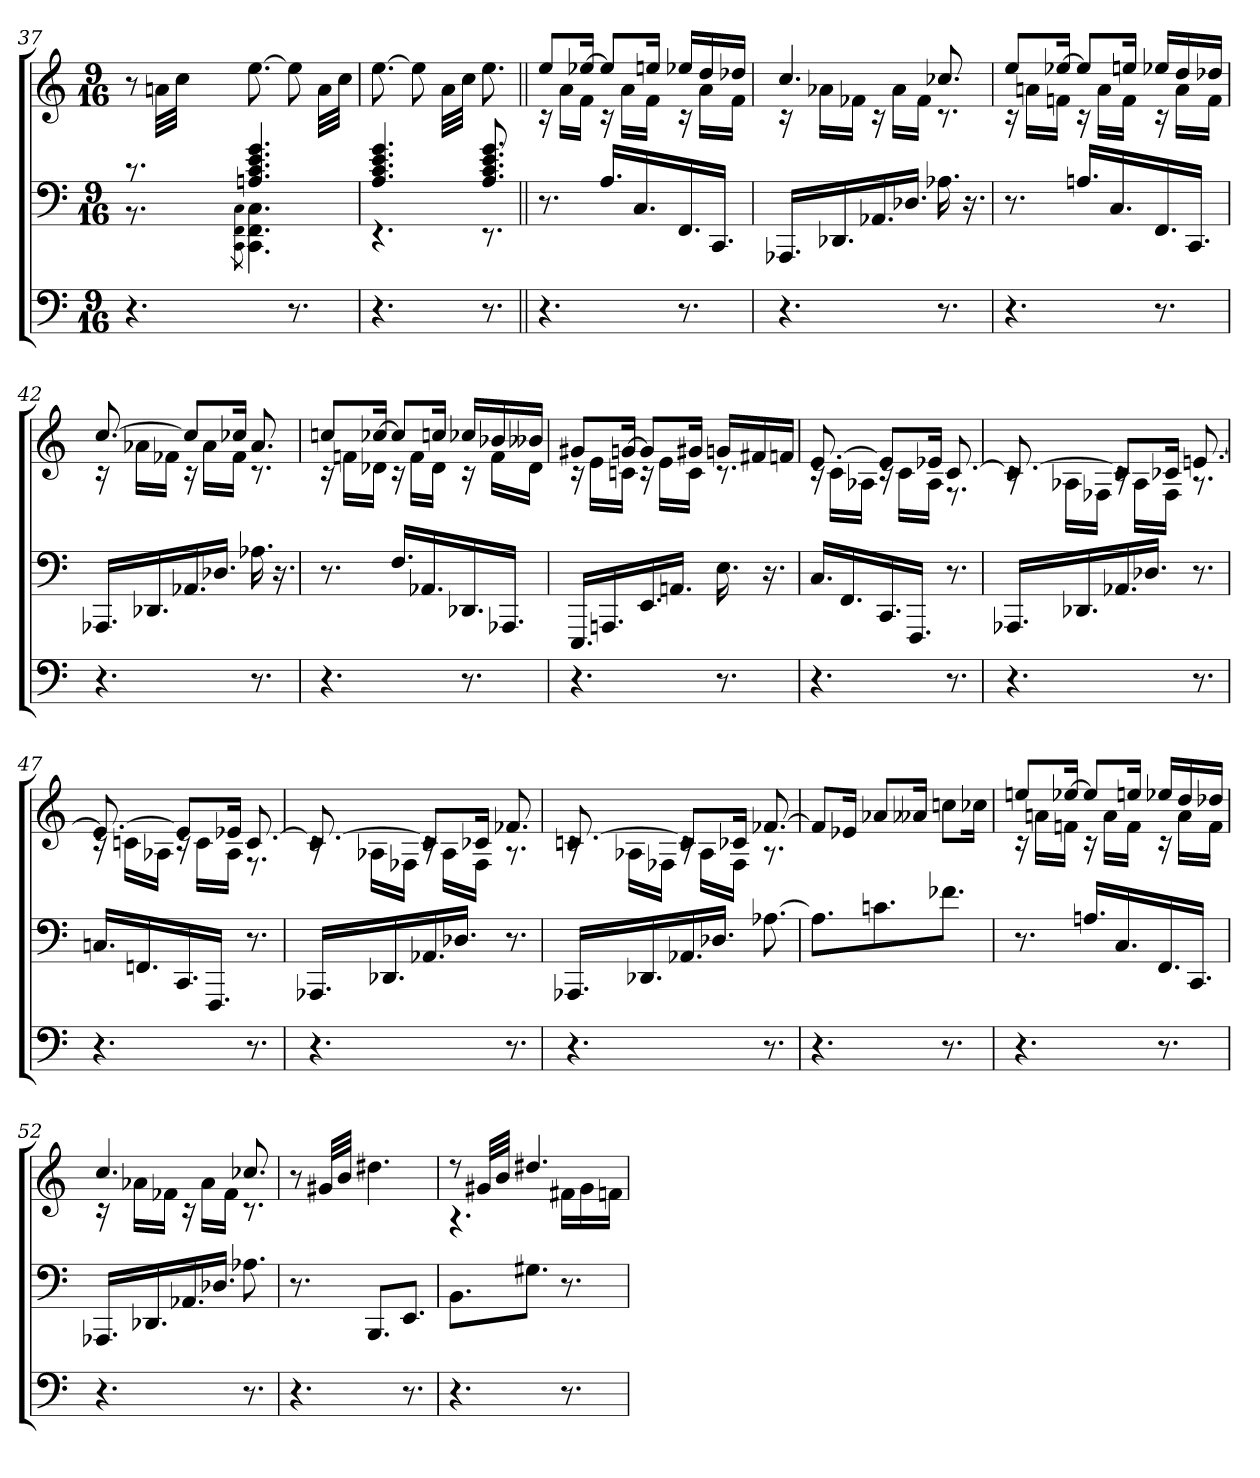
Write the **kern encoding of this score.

**kern	**kern	**kern
*part3	*part2	*part1
*staff3	*staff2	*staff1
*clefF4	*clefF4	*clefG2
*k[]	*k[]	*k[]
*M9/16	*M9/16	*M9/16
=37	=37	=37
*	*^	*
4.r	8.r	8.r	8r
.	.	.	32anLLL
.	.	.	32ccJJJ
.	.	8qCC\ 8qFF\ 8qC\	.
.	4.An 4.c 4.e 4.g	4.CC] 4.FF] 4.C]	[8.ee
8.r	.	.	8ee]
.	.	.	32aLLL
.	.	.	32ccJJJ
=38	=38	=38	=38
4.r	4.A 4.c 4.e 4.g	4.rEE	[8.ee
.	.	.	8ee]
.	.	.	32aLLL
.	.	.	32ccJJJ
8.r	8.A 8.c 8.e 8.g	8.rEE	8.ee
*	*v	*v	*
=39||	=39||	=39||
*	*	*^
4.r	8.r	8eeL	16rc
.	.	.	16aLL
.	.	[16ee-XJk	16fJJ
.	16.ALL	8ee-L]	16rc
.	.	.	16aLL
.	16.C	.	.
.	.	16eenJk	16fJJ
8.r	16.FF	16ee-XLL	16rc
.	.	16dd	16aLL
.	16.CCJJ	.	.
.	.	16dd-XJJ	16fJJ
=40	=40	=40	=40
4.r	16.AAA-XLL	4.cc	16rc
.	.	.	16a-XLL
.	16.DD-X	.	.
.	.	.	16f-XJJ
.	16.AA-X	.	16rc
.	.	.	16a-LL
.	16.D-XJJ	.	.
.	.	.	16f-JJ
8.r	16.A-X	8.cc-X	8.rc
.	16.r	.	.
=41	=41	=41	=41
4.r	8.r	8eeL	16rc
.	.	.	16anLL
.	.	[16ee-XJk	16fnJJ
.	16.AnLL	8ee-L]	16rc
.	.	.	16aLL
.	16.C	.	.
.	.	16eenJk	16fJJ
8.r	16.FF	16ee-XLL	16rc
.	.	16dd	16aLL
.	16.CCJJ	.	.
.	.	16dd-XJJ	16fJJ
=42	=42	=42	=42
4.r	16.AAA-XLL	[8.cc	16rc
.	.	.	16a-XLL
.	16.DD-X	.	.
.	.	.	16f-XJJ
.	16.AA-X	8ccL]	16rc
.	.	.	16a-LL
.	16.D-XJJ	.	.
.	.	16cc-XJk	16f-JJ
8.r	16.A-X	8.a-	8.rc
.	16.r	.	.
=43	=43	=43	=43
4.r	8.r	8ccnL	16rc
.	.	.	16fnLL
.	.	[16cc-XJk	16d-XJJ
.	16.FLL	8cc-L]	16rc
.	.	.	16fLL
.	16.AA-X	.	.
.	.	16ccnJk	16d-JJ
8.r	16.DD-X	16cc-XLL	16rc
.	.	16b-X	16fLL
.	16.AAA-XJJ	.	.
.	.	16b--XJJ	16d-JJ
=44	=44	=44	=44
4.r	16.EEELL	8g#XL	16rc
.	.	.	16eLL
.	16.AAAn	.	.
.	.	[16gnJk	16cnJJ
.	16.EE	8gL]	16rc
.	.	.	16eLL
.	16.AAnJJ	.	.
.	.	16g#XJk	16cJJ
8.r	16.E	16gnLL	8.rc
.	.	16f#X	.
.	16.r	.	.
.	.	16fnJJ	.
=45	=45	=45	=45
4.r	16.CLL	[8.e	16rc
.	.	.	16cLL
.	16.FF	.	.
.	.	.	16A-XJJ
.	16.CC	8eL]	16rc
.	.	.	16cLL
.	16.FFFJJ	.	.
.	.	16e-XJk	16A-JJ
8.r	8.r	[8.c	8.r
=46	=46	=46	=46
4.r	16.AAA-XLL	8.c_	16rc
.	.	.	16A-XLL
.	16.DD-X	.	.
.	.	.	16F-XJJ
.	16.AA-X	8cL]	16rc
.	.	.	16A-LL
.	16.D-XJJ	.	.
.	.	16c-XJk	16F-JJ
8.r	8.r	[8.en	8.r
=47	=47	=47	=47
4.r	16.CnLL	8.e_	16rc
.	.	.	16cnLL
.	16.FFn	.	.
.	.	.	16A-XJJ
.	16.CC	8eL]	16rc
.	.	.	16cLL
.	16.FFFJJ	.	.
.	.	16e-XJk	16A-JJ
8.r	8.r	[8.c	8.r
=48	=48	=48	=48
4.r	16.AAA-XLL	8.c_	16rc
.	.	.	16A-XLL
.	16.DD-X	.	.
.	.	.	16F-XJJ
.	16.AA-X	8cL]	16rc
.	.	.	16A-LL
.	16.D-XJJ	.	.
.	.	16c-XJk	16F-JJ
8.r	8.r	8.f-X	8.r
=49	=49	=49	=49
4.r	16.AAA-XLL	[8.cn	16rc
.	.	.	16A-XLL
.	16.DD-X	.	.
.	.	.	16F-XJJ
.	16.AA-X	8cL]	16rc
.	.	.	16A-LL
.	16.D-XJJ	.	.
.	.	16c-XJk	16F-JJ
8.r	[8.A-X	[8.f-X	8.r
*	*	*v	*v
=50	=50	=50
4.r	8.A-L]	8f-L]
.	.	16e-XJk
.	8.cn	8a-XL
.	.	16a--XJk
8.r	8.f-XJ	8ccnL
.	.	16cc-XJk
=51	=51	=51
*	*	*^
4.r	8.r	8eenL	16rc
.	.	.	16anLL
.	.	[16ee-XJk	16fnJJ
.	16.AnLL	8ee-L]	16rc
.	.	.	16aLL
.	16.C	.	.
.	.	16eenJk	16fJJ
8.r	16.FF	16ee-XLL	16rc
.	.	16dd	16aLL
.	16.CCJJ	.	.
.	.	16dd-XJJ	16fJJ
=52	=52	=52	=52
4.r	16.AAA-XLL	4.cc	16rc
.	.	.	16a-XLL
.	16.DD-X	.	.
.	.	.	16f-XJJ
.	16.AA-X	.	16rc
.	.	.	16a-LL
.	16.D-XJJ	.	.
.	.	.	16f-JJ
8.r	8.A-X	8.cc-X	8.rc
*	*	*v	*v
=53	=53	=53
4.r	8.r	8r
.	.	32g#XLLL
.	.	32bJJJ
.	8.BBBL	4.dd#X
8.r	8.EEJ	.
=54	=54	=54
*	*	*^
4.r	8.BBL	8r	4.r
.	.	32g#XLLL	.
.	.	32bJJJ	.
.	8.G#XJ	4.dd#X	.
8.r	8.r	.	16f#XLL
.	.	.	16g#
.	.	.	16fnJJ
*	*	*v	*v
=	=	=
*-	*-	*-
